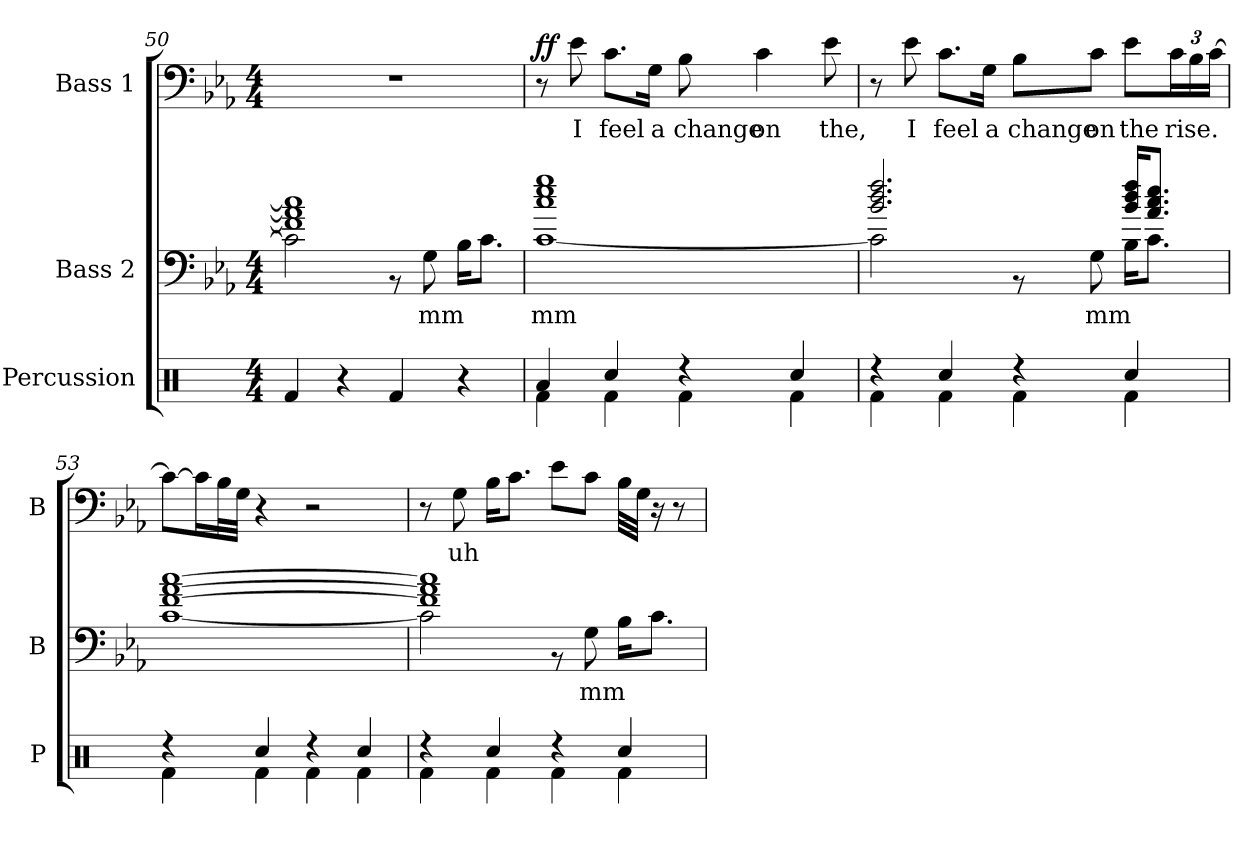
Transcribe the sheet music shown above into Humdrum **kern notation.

**kern	**kern	**text	**kern	**text	**dynam
*part3	*part2	*part2	*part1	*part1	*part1
*staff3	*staff2	*staff2	*staff1	*staff1	*staff1
*I"Percussion	*I"Bass 2	*	*I"Bass 1	*	*
*I'P	*I'B	*	*I'B	*	*
!!LO:LB:g=z
*clefX	*clefF4	*	*clefF4	*	*
*	*ITrd7c12	*	*	*	*
*k[]	*k[b-e-a-]	*	*k[b-e-a-]	*	*
*M4/4	*M4/4	*	*M4/4	*	*
=50	=50	=50	=50	=50	=50
*	*^	*	*	*	*
4Rf/	1F] 1A-] 1c]	2C\]	.	1r	.	.
4r	.	.	.	.	.	.
4Rf/	.	8r	.	.	.	.
!	!	!	!LO:LY:b	!	!	!
.	.	8GG\	mm	.	.	.
4r	.	16BB-\KL	.	.	.	.
.	.	8.C\J	.	.	.	.
=51	=51	=51	=51	=51	=51	=51
*^	*	*	*	*	*	*
!	!	!	!	!LO:LY:b	!	!	!LO:DY:b
4Ra/	4Rf\	1c 1e- 1g	[1C	mm	8r	.	ff
!	!	!	!	!	!	!LO:LY:b	!
.	.	.	.	.	8e-\	I	.
!	!	!	!	!	!	!LO:LY:b	!
4Rcc/	4Rf\	.	.	.	8.c\L	feel	.
!	!	!	!	!	!	!LO:LY:b	!
.	.	.	.	.	16G\Jk	a	.
!	!	!	!	!	!	!LO:LY:b	!
4r	4Rf\	.	.	.	8B-\	change	.
!	!	!	!	!	!	!LO:LY:b	!
.	.	.	.	.	4c\	on	.
4Rcc/	4Rf\	.	.	.	.	.	.
!	!	!	!	!	!	!LO:LY:b	!
.	.	.	.	.	8e-\	the,	.
=52	=52	=52	=52	=52	=52	=52	=52
4r	4Rf\	2.B-/ 2.d/ 2.f/	2C\]	.	8r	.	.
!	!	!	!	!	!	!LO:LY:b	!
.	.	.	.	.	8e-\	I	.
!	!	!	!	!	!	!LO:LY:b	!
4Rcc/	4Rf\	.	.	.	8.c\L	feel	.
!	!	!	!	!	!	!LO:LY:b	!
.	.	.	.	.	16G\Jk	a	.
!	!	!	!	!	!	!LO:LY:b	!
4r	4Rf\	.	8r	.	8B-\L	change	.
!	!	!	!	!LO:LY:b	!	!LO:LY:b	!
.	.	.	8GG\	mm	8c\J	on	.
!	!	!	!	!	!	!LO:LY:b	!
4Rcc/	4Rf\	16B-/ 16d/ 16f/KL	16BB-\KL	.	8e-\L	the	.
.	.	8.A-/ 8.c/ 8.e-/J	8.C\J	.	.	.	.
*	*	*	*	*	*Xbrackettup	*	*
!	!	!	!	!	!	!LO:LY:b	!
.	.	.	.	.	24c\L	rise.	.
.	.	.	.	.	24B-\	.	.
.	.	.	.	.	[24c\JJ	.	.
=53	=53	=53	=53	=53	=53	=53	=53
4r	4Rf\	[1F [1A- [1c	[1C	.	8c\L_	.	.
.	.	.	.	.	16c\L]	.	.
.	.	.	.	.	32B-\L	.	.
.	.	.	.	.	32G\JJJ	.	.
4Rcc/	4Rf\	.	.	.	4r	.	.
4r	4Rf\	.	.	.	2r	.	.
4Rcc/	4Rf\	.	.	.	.	.	.
!!LO:LB:g=z
=54	=54	=54	=54	=54	=54	=54	=54
4r	4Rf\	1F] 1A-] 1c]	2C\]	.	8r	.	.
!	!	!	!	!	!	!LO:LY:b	!
.	.	.	.	.	8G\	uh	.
4Rcc/	4Rf\	.	.	.	16B-\KL	.	.
.	.	.	.	.	8.c\J	.	.
4r	4Rf\	.	8r	.	8e-\L	.	.
!	!	!	!	!LO:LY:b	!	!	!
.	.	.	8GG\	mm	8c\J	.	.
4Rcc/	4Rf\	.	16BB-\KL	.	32B-\LLL	.	.
.	.	.	.	.	32G\JJJ	.	.
.	.	.	8.C\J	.	16r	.	.
.	.	.	.	.	8r	.	.
*v	*v	*	*	*	*	*	*
*	*v	*v	*	*	*	*
=	=	=	=	=	=
*-	*-	*-	*-	*-	*-
